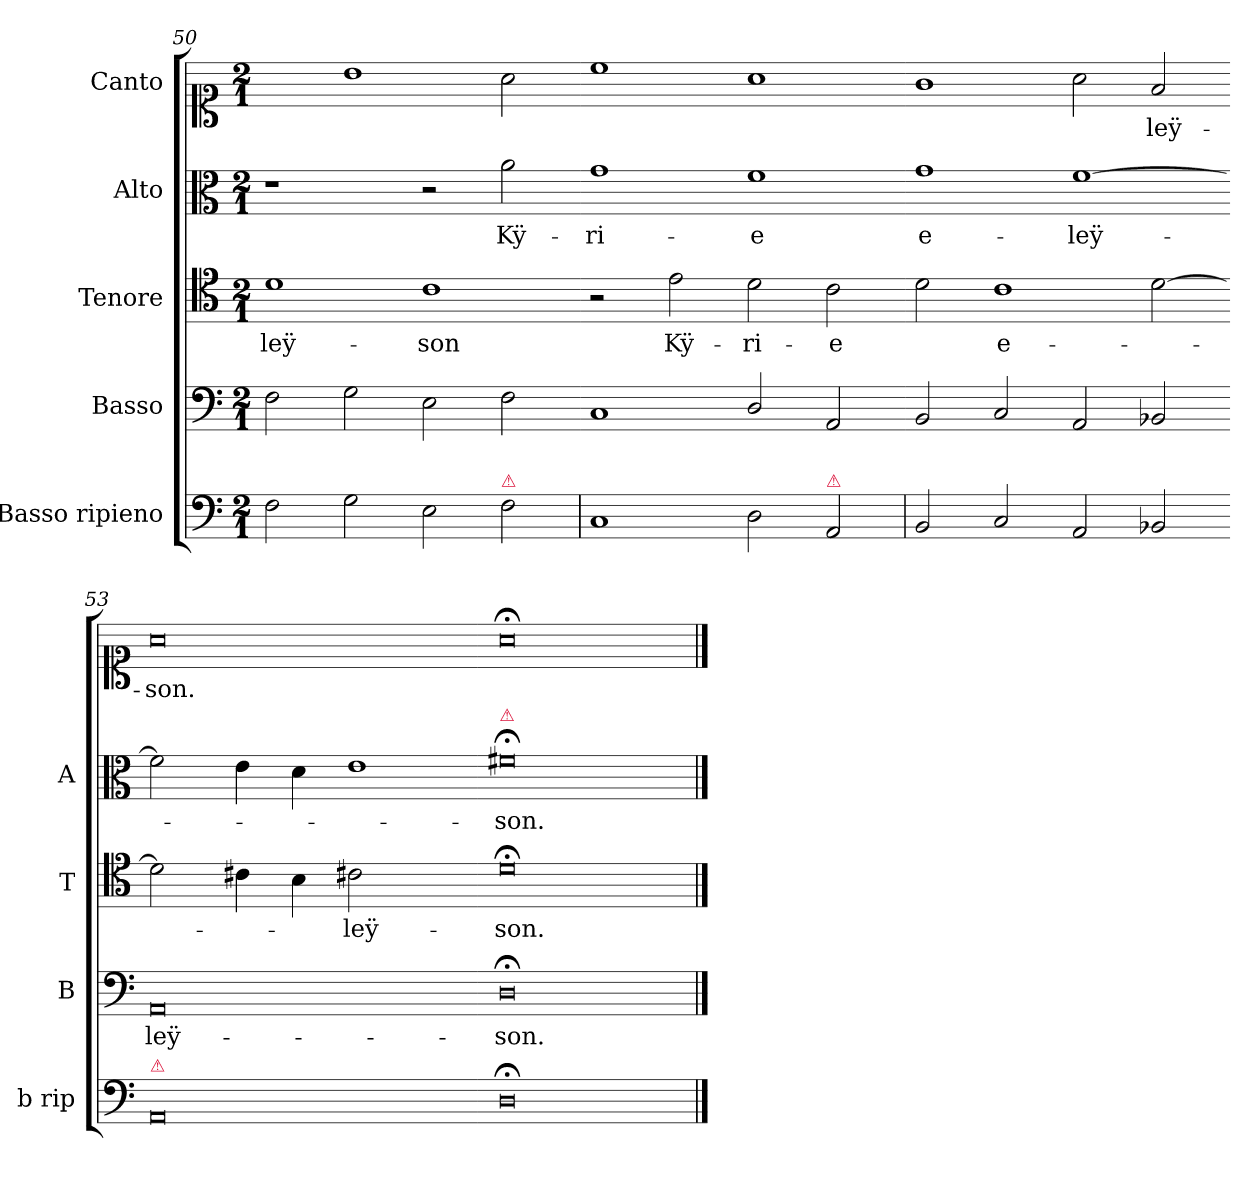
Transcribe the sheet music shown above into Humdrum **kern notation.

**kern	**kern	**text	**kern	**text	**kern	**text	**kern	**text
*part5	*part4	*part4	*part3	*part3	*part2	*part2	*part1	*part1
*staff5	*staff4	*staff4	*staff3	*staff3	*staff2	*staff2	*staff1	*staff1
*I"Basso ripieno	*I"Basso	*	*I"Tenore	*	*I"Alto	*	*I"Canto	*
*I'b rip	*I'B	*	*I'T	*	*I'A	*	*	*
*clefF4	*clefF4	*	*clefC4	*	*clefC3	*	*clefC1	*
*k[]	*k[]	*	*k[]	*	*k[]	*	*k[]	*
*M2/1	*M2/1	*	*M2/1	*	*M2/1	*	*M2/1	*
=50	=50	=50	=50	=50	=50	=50	=50	=50
2F\	2F\	.	1d	-leÿ-	1r	.	2ryy	.
2G\	2G\	.	.	.	.	.	1b	.
2E\	2E\	.	1c	-son	2r	.	.	.
!LO:TX:a:color=crimson:t=⚠	!	!	!	!	!	!	!	!
2F\	2F\	.	.	.	2a\	Kÿ-	2a\	.
=51	=51-	=51-	=51-	=51-	=51-	=51-	=51-	=51-
1C	1C	.	2r	.	1g	-ri-	1cc	.
.	.	.	2e\	Kÿ-	.	.	.	.
2D\	2D/	.	2d\	-ri-	1f	-e	1a	.
!LO:TX:a:color=crimson:t=⚠	!	!	!	!	!	!	!	!
2AA/	2AA/	.	2c\	-e	.	.	.	.
=52	=52-	=52-	=52-	=52-	=52-	=52-	=52-	=52-
2BB/	2BB/	.	2d\	.	1g	e-	1g	.
2C/	2C/	.	1c	e-	.	.	.	.
2AA/	2AA/	.	.	.	[1f	-leÿ-	2a\	.
2BB-X/	2BB-X/	.	[2d\	.	.	.	2f/	-leÿ-
=53-	=53-	=53-	=53-	=53-	=53-	=53-	=53-	=53-
!LO:TX:a:color=crimson:t=⚠	!	!	!	!	!	!	!	!
0AA	0AA	-leÿ-	2d\]	.	2f]	.	0a	-son.
.	.	.	4c#X\	.	4e\	.	.	.
.	.	.	4B\	.	4d\	.	.	.
!	!	!	!LO:N:vis=2	!	!	!	!	!
.	.	.	1c#X\	-leÿ-	1e	.	.	.
=54-	=54-	=54-	=54-	=54-	=54-	=54-	=54-	=54-
!	!	!	!	!	!LO:TX:a:color=crimson:t=⚠	!	!	!
0D;	0D;<	-son.	0d;	-son.	0f#X;	-son.	0a;	.
==	==	==	==	==	==	==	==	==
*-	*-	*-	*-	*-	*-	*-	*-	*-
